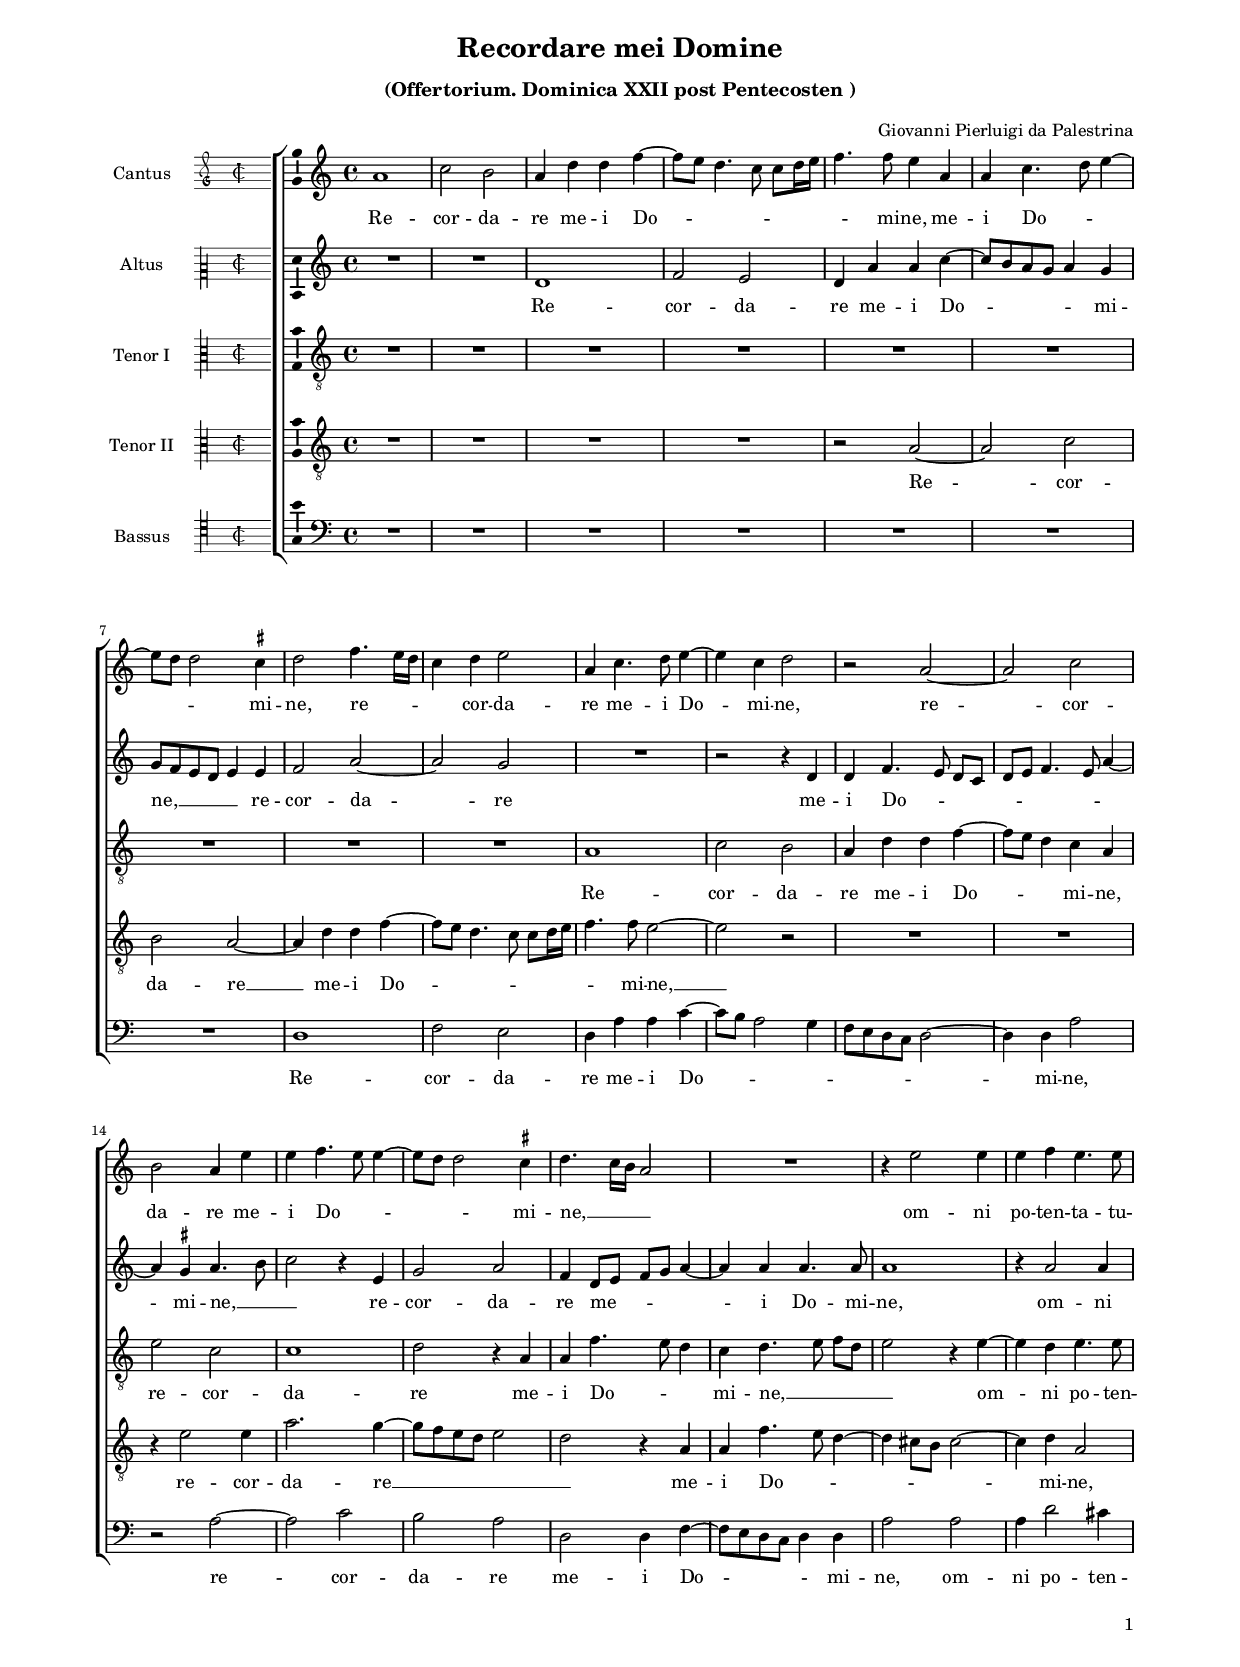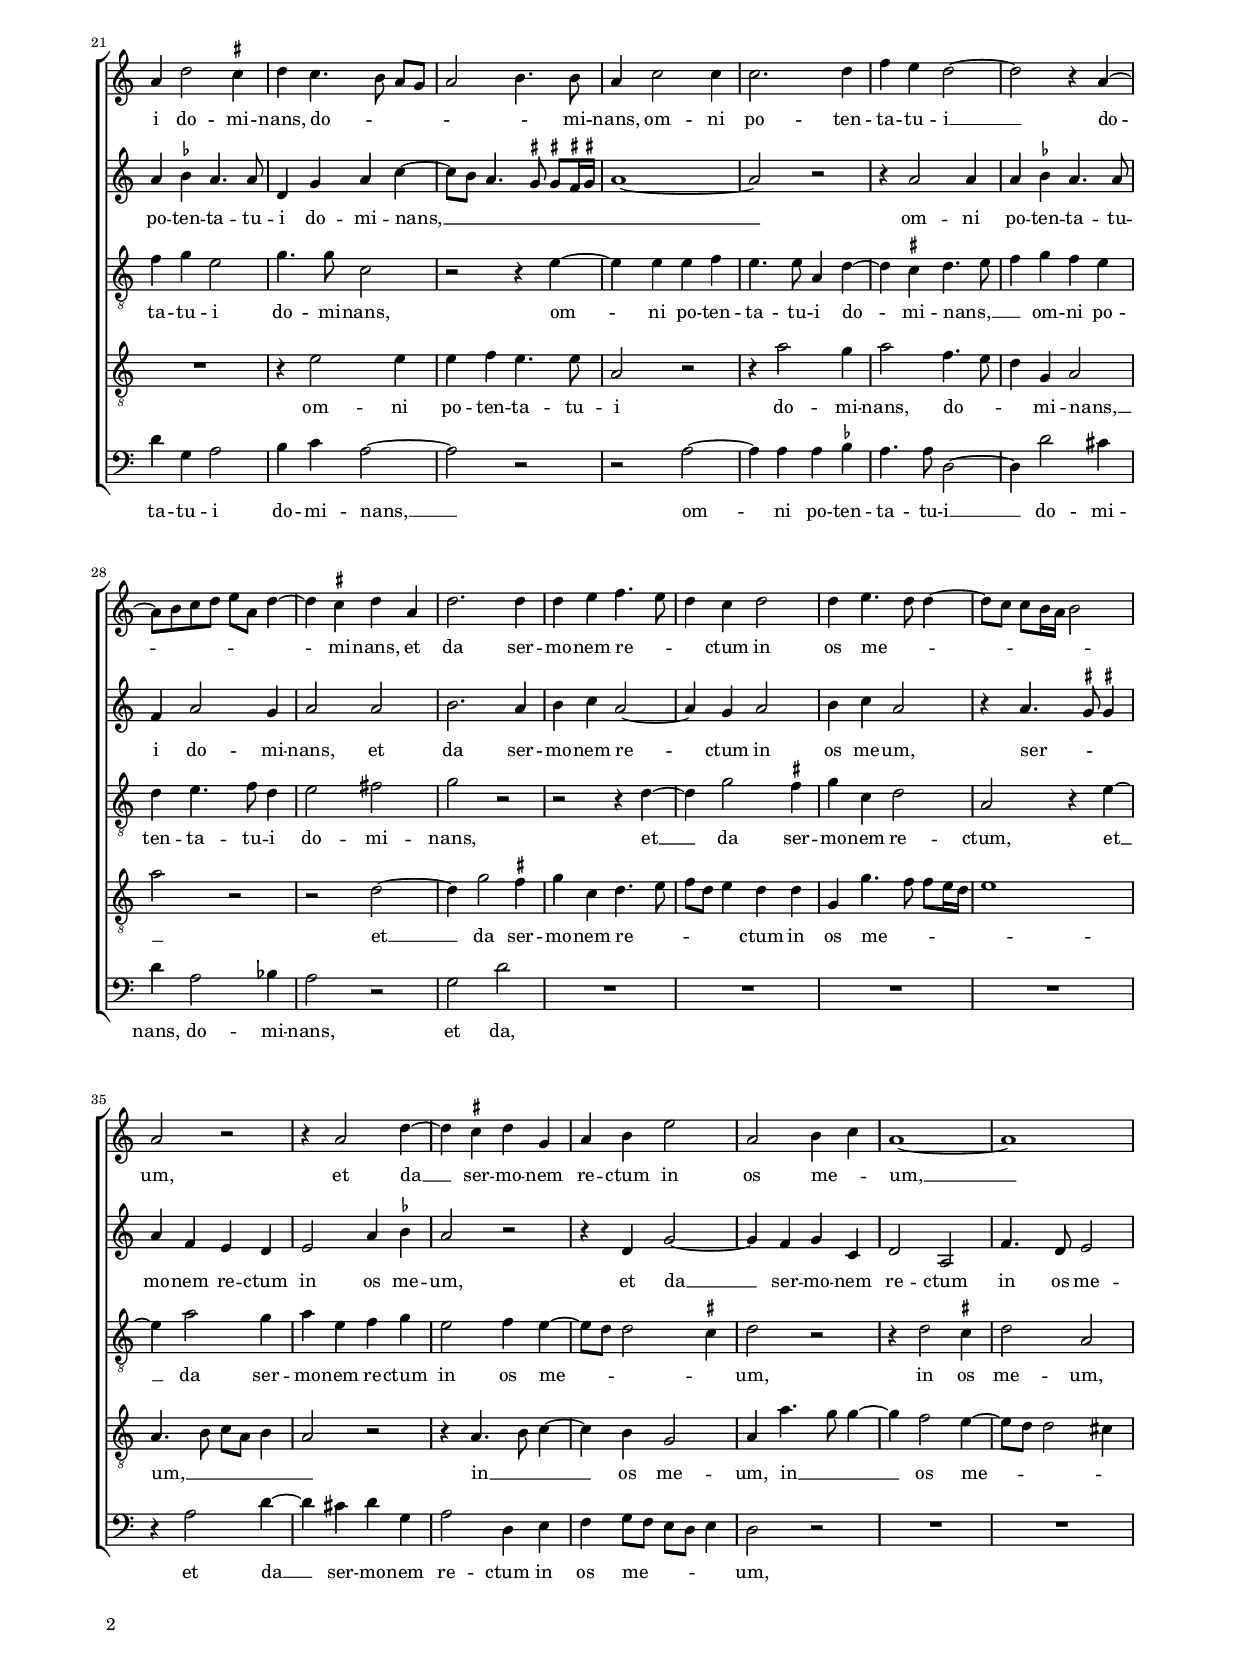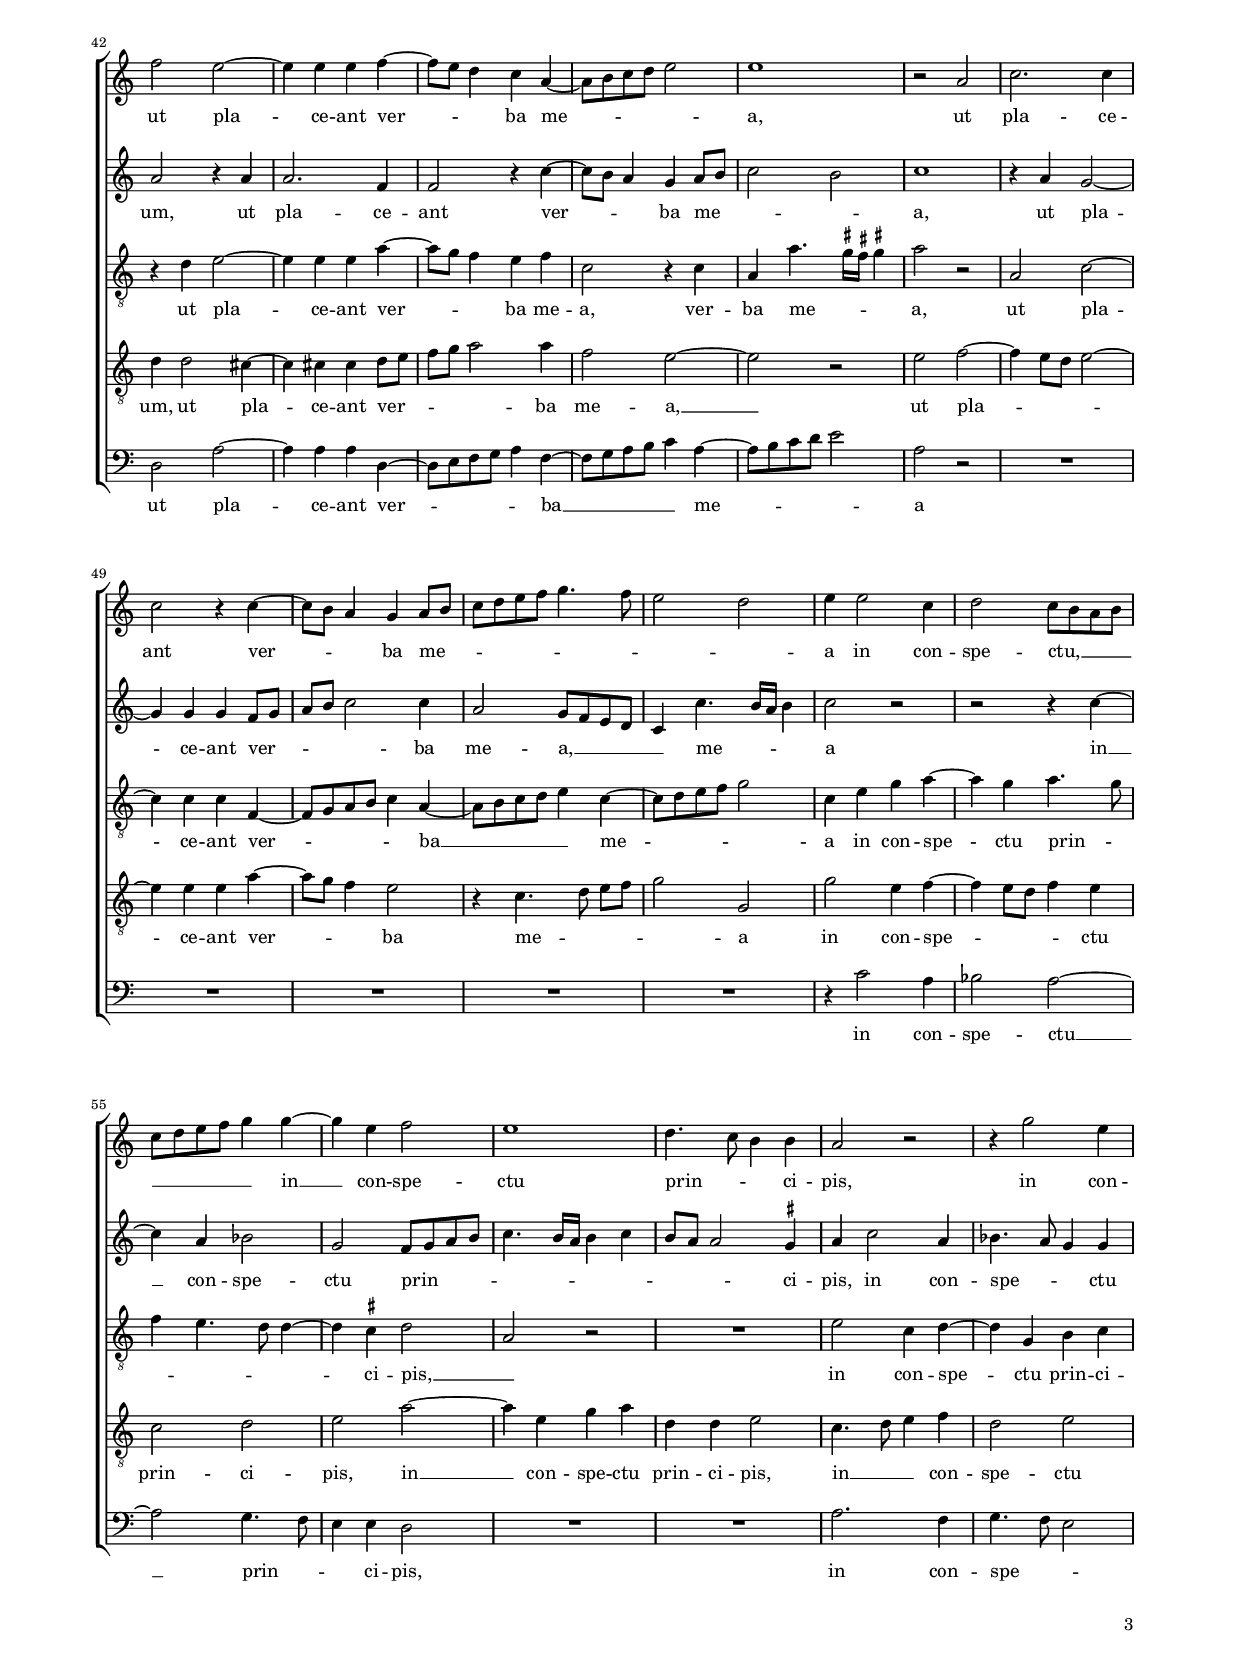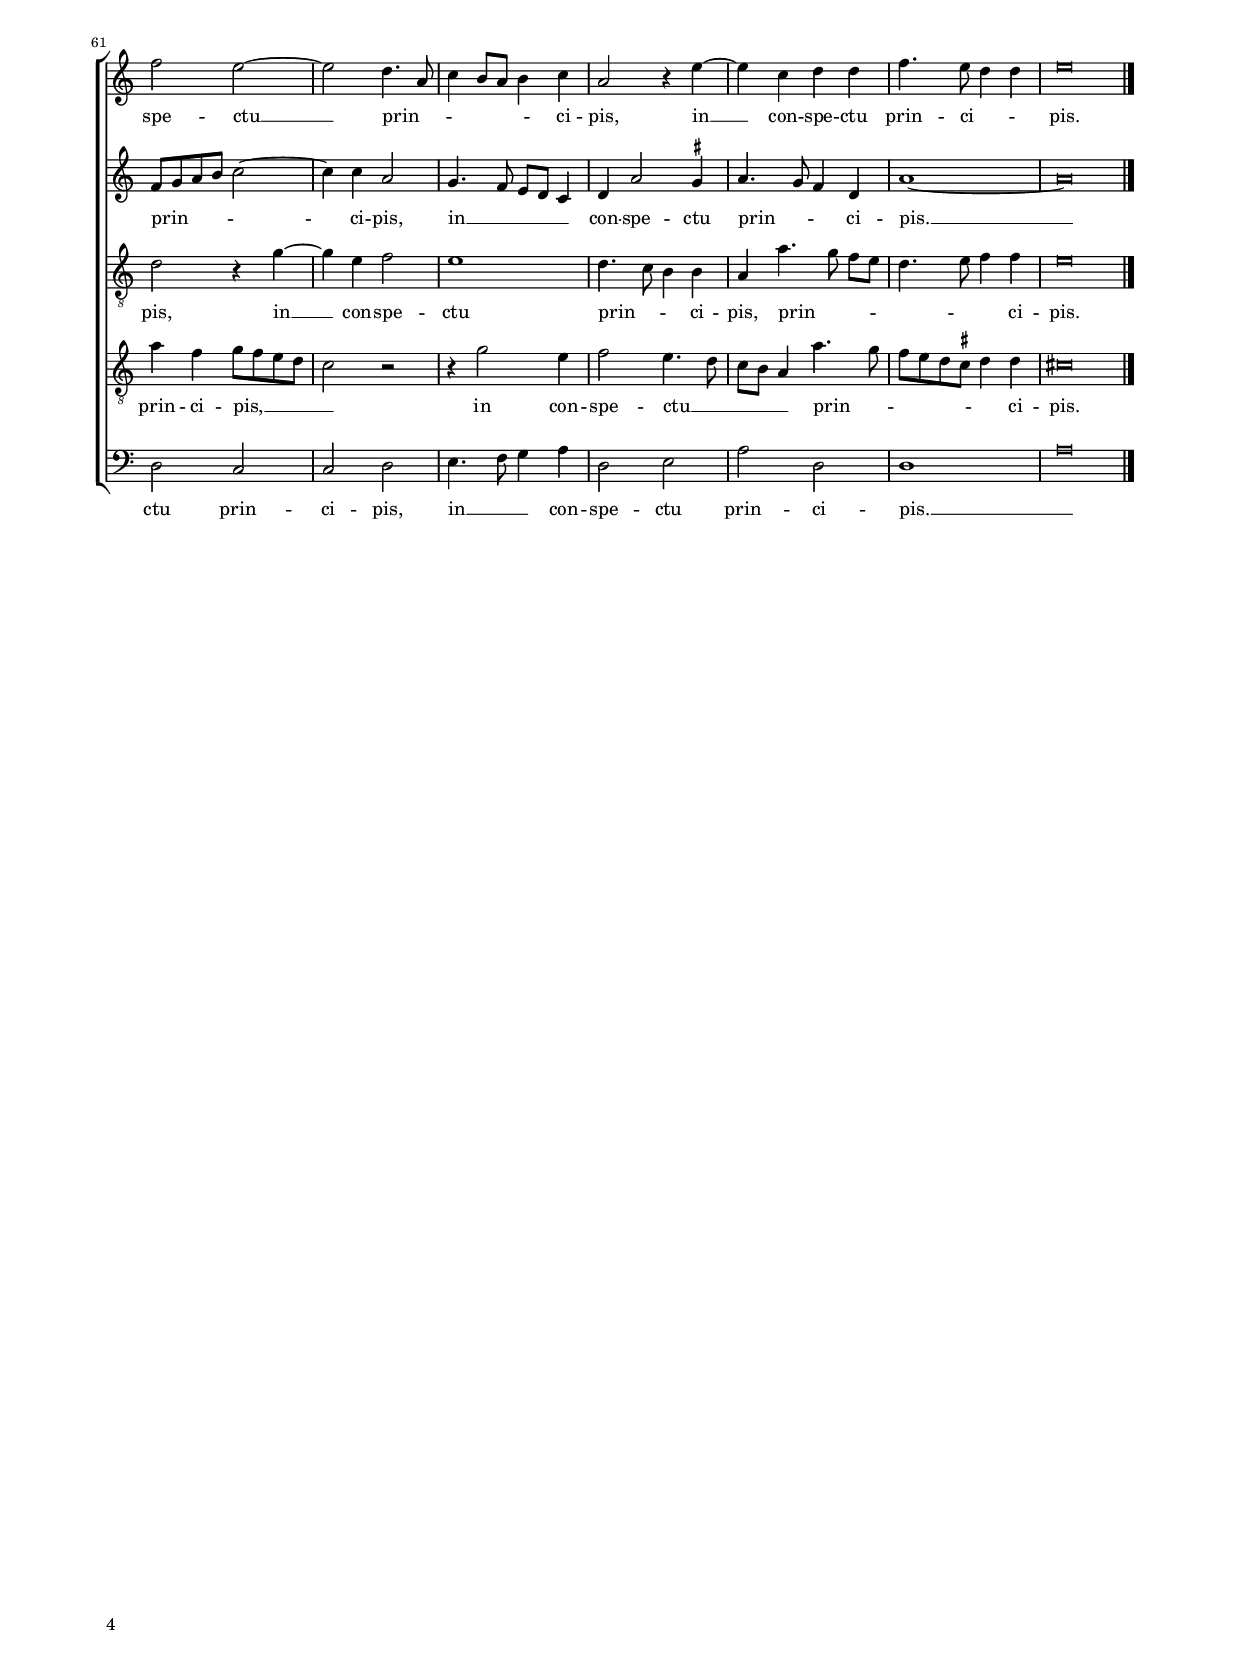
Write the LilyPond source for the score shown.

\header
{
  title="Recordare mei Domine"
  subtitle=\markup { \column { \vspace #0.5 "(Offertorium. Dominica XXII post Pentecosten )" \transparent "x" } }
  composer="Giovanni Pierluigi da Palestrina"
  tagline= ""
}

\version "2.24.1"
\language deutsch
#(set-global-staff-size 15)
% #(set-default-paper-size "letter")
#(ly:set-option 'point-and-click #f)




	ficta = { \once \set suggestAccidentals = ##t }

	forget = #(define-music-function (music) (ly:music?) #{
		\accidentalStyle forget
		$music
		\accidentalStyle default
		#})

    
\paper
	{
	top-margin = 1.6 \cm
	bottom-margin = 1 \cm
	left-margin = 1.8 \cm
	right-margin = 1.8 \cm
	ragged-bottom = ##f
	ragged-last-bottom = ##t
	print-page-number = ##f
	system-system-spacing = #'((basic-distance . 17) (minimum-distance . 14) (padding . 5) (strechability . 150))
	oddFooterMarkup=\markup   \fill-line { "" \fromproperty #'page:page-number-string }
	evenFooterMarkup=\markup  \fill-line { \fromproperty #'page:page-number-string "" }
	last-bottom-spacing = #'((basic-distance . 12) (minimum-distance . 7) (padding . 4))
%	systems-per-page = 3
%   page-count = 3
%	min-systems-per-page = 3
%	print-all-headers = ##t
%	print-first-page-number = ##t
%	first-page-number = 1
	}

	
global = {
	\key c \major
	\time 4/4
	\set Score.tempoHideNote = ##t
	\tempo 4 = 100
	\skip 1*66
	\set Score.measureLength = #(ly:make-moment 2/1)
	\skip 1*2 \bar "|."
	}
    

incipitcantus = \relative c' {
    \time 2/2
    \clef "petrucci-g2"
    \key c \major
    }
    
incipitcantusVoice = <<
    \new MensuralVoice <<
        { s1 \noBreak }
        \incipitcantus
    >>
    >>
    
    
incipitaltus = \relative c' {
    \time 2/2
    \clef "petrucci-c2"
    \key c \major
    s4 \bar ""
    }
    
incipitaltusVoice = <<
    \new MensuralVoice <<
        { s1 \noBreak }
        \incipitaltus
    >>
    >>
    
incipittenor = \relative c' {
    \time 2/2
    \clef "petrucci-c3"
    \key c \major
    }
    
incipittenorVoice = <<
    \new MensuralVoice <<
        { s1 \noBreak }
        \incipittenor
    >>
    >>
    
incipitquintus = \relative c' {
    \time 2/2
    \clef "petrucci-c3"
    \key c \major
    }
    
incipitquintusVoice = <<
    \new MensuralVoice <<
        { s1 \noBreak }
        \incipitquintus
    >>
    >>
    
    
incipitbassus= \relative c {
    \time 2/2
    \clef "petrucci-c4"
    \key c \major
    }
    
incipitbassusVoice = <<
    \new MensuralVoice <<
        { s1 \noBreak }
        \incipitbassus
    >>
    >>


cantus =  \relative c''
	{
	a1
	c2 h
	a4 d d f~
	f8 e d4. c8 c[ d16 e]
%5
	f4. f8 e4 a, |
	a4 c4. d8 e4~
	e8 d d2 \ficta cis4
	d2 f4. e16 d
	c4 d e2
%10
	a,4 c4. d8 e4~ |
	e4 c d2
	r2 a~
	a2 c
	h2 a4 e'
%15
	e4 f4. e8 e4~ |
	e8 d d2 \ficta cis4
	d4. c16 h a2
	R1
	r4 e'2 e4
%20
    e4 f e4. e8 | \pageBreak
	a,4 d2 \ficta cis4
	d4 c4. h8 a[ g]
	a2 h4. h8
	a4 c2 c4
%25
	c2. d4 |
	f4 e d2~
	d2 r4 a~ \break \noPageBreak
	a8 h c d e a, d4~
	d4 \ficta cis d a
%30
	d2. d4 |
	d4 e f4. e8
	d4 c d2
	d4 e4. d8 d4~
    d8 c c[ h16 a] h2 \break \noPageBreak
%35
	a2 r |
	r4 a2 d4~
	d4 \ficta cis d g,
	a4 h e2
	a,2 h4 c
%40
	a1~ |
    a1 \pageBreak
	f'2 e~
	e4 e e f~
	f8 e d4 c a~
%45
	a8 h c d e2 |
	e1
	r2 a,
    c2. c4 \break \noPageBreak
	c2 r4 c~
%50
	c8 h a4 g a8 h |
	c8 d e f g4. f8
	e2 d
	e4 e2 c4
    d2 c8 h a h \break \noPageBreak
%55
	c8 d e f g4 g~ |
	g4 e f2
	e1
	d4. c8 h4 h
	a2 r
%60
    r4 g'2 e4 | \pageBreak
	f2 e~
	e2 d4. a8
	c4 h8 a h4 c
	a2 r4 e'~
%65
	e4 c d d |
	f4. e8 d4 d
	e\breve |
	}


altus =  \relative c'
	{
	R1
	R1
	d1
	f2 e
%5
	d4 a' a c~ |
	c8 h a g a4 g
	g8 f e d e4 e
	f2 a~
	a2 g
%10
	R1 |
	r2 r4 d
	d4 f4. e8 d[ c]
	d8 e f4. e8 a4~
	a4 \ficta gis a4. h8
%15
	c2 r4 e, |
	g2 a
	f4 d8 e f g a4~
	a4 a a4. a8
	a1
%20
	r4 a2 a4 |
	a4 \ficta b a4. a8
	d,4 g a c~
	c8 h a4. \ficta gis8 \ficta gis![ \ficta fis16 \ficta gis!]
	a1~
%25
	a2 r |
	r4 a2 a4
	a4 \ficta b a4. a8
	f4 a2 g4
	a2 a
%30
	h2. a4 |
	h4 c a2~
	a4 g a2
	h4 c a2
	r4 a4. \ficta gis8 \ficta gis!4
%35
	a4 f e d |
	e2 a4 \ficta b
	a2 r
	r4 d, g2~
	g4 f g c,
%40
	d2 a |
	f'4. d8 e2
	a2 r4 a
	a2. f4
	f2 r4 c'~
%45
	c8 h a4 g a8 h |
	c2 h
	c1
	r4 a g2~
	g4 g g f8 g
%50
	a8 h c2 c4 |
	a2 g8 f e d
	c4 c'4. h16 a h4
	c2 r
	r2 r4 c~
%55
	c4 a b2 |
	g2 f8 g a h
	c4. h16 a h4 c
	h8 a a2 \ficta gis4
	a4 c2 a4
%60
	b4. a8 g4 g |
	f8 g a h c2~
	c4 c a2
	g4. f8 e d c4
	d4 a'2 \ficta gis4
%65
	a4. g8 f4 d |
	a'1~
	a\breve |
	}


tenor =  \relative c'
	{
	R1
	R1
	R1
	R1
%5
	R1 |
	R1
	R1
	R1
	R1
%10
	a1 |
	c2 h
	a4 d d f~
	f8 e d4 c a
	e'2 c
%15
	c1 |
	d2 r4 a
	a4 f'4. e8 d4
	c4 d4. e8 f[ d]
	e2 r4 e~
%20
	e4 d e4. e8 |
	f4 g e2
	g4. g8 c,2
	r2 r4 e~
	e4 e e f
%25
	e4. e8 a,4 d~ |
	d4 \ficta cis d4. e8
	f4 g f e
	d4 e4. f8 d4
	e2 fis
%30
	g2 r |
	r2 r4 d~
	d4 g2 \ficta fis4
	g4 c, d2
	a2 r4 e'~
%35
	e4 a2 g4 |
	a4 e f g
	e2 f4 e~
	e8 d d2 \ficta cis4
	d2 r
%40
	r4 d2 \ficta cis4 |
	d2 a
	r4 d e2~
	e4 e e a~
	a8 g f4 e f
%45
	c2 r4 c |
	a4 a'4. \ficta gis16 \ficta fis \ficta gis!4
	a2 r
	a,2 c~
	c4 c c f,~
%50
	f8 g a h c4 a~ |
	a8 h c d e4 c~
	c8 d e f g2
	c,4 e g a~
	a4 g a4. g8
%55
	f4 e4. d8 d4~ |
	d4 \ficta cis d2
	a2 r
	R1
	e'2 c4 d~
%60
	d4 g, h c |
	d2 r4 g~
	g4 e f2
	e1
	d4. c8 h4 h
%65
	a4 a'4. g8 f[ e] |
	d4. e8 f4 f
	e\breve |
	}


quintus  =  \relative c'
	{
	R1
	R1
	R1
	R1
%5
	r2 a~ |
	a2 c
	h2 a~
	a4 d d f~
	f8 e d4. c8 c[ d16 e]
%10
	f4. f8 e2~ |
	e2 r
	R1
	R1
	r4 e2 e4
%15
	a2. g4~ |
	g8 f e d e2
	d2 r4 a
	a4 f'4. e8 d4~
	d4 cis8 h cis2~
%20
	cis4 d a2 |
	R1
	r4 e'2 e4
	e4 f e4. e8
	a,2 r
%25
	r4 a'2 g4 |
	a2 f4. e8
	d4 g, a2
	a'2 r
	r2 d,~
%30
	d4 g2 \ficta fis4 |
	g4 c, d4. e8
	f8 d e4 d d
	g,4 g'4. f8 f[ e16 d]
	e1
%35
	a,4. h8 c a h4 |
	a2 r
	r4 a4. h8 c4~
	c4 h g2
	a4 a'4. g8 g4~
%40
	g4 f2 e4~ |
	e8 d d2 cis4
	d4 d2 cis4~
	cis4 cis cis d8 e
	f8 g a2 a4
%45
	f2 e~ |
	e2 r
	e2 f~
	f4 e8 d e2~
	e4 e e a~
%50
	a8 g f4 e2 |
	r4 c4. d8 e[ f]
	g2 g,
	g'2 e4 f~
	f4 e8 d f4 e
%55
	c2 d |
	e2 a~
	a4 e g a
	d,4 d e2
	c4. d8 e4 f
%60
	d2 e |
	a4 f g8 f e d
	c2 r
	r4 g'2 e4
	f2 e4. d8
%65
	c8 h a4 a'4. g8 |
	f8 e d \ficta cis d4 d
	cis\breve |
	}


bassus  =  \relative c
	{
	R1
	R1
	R1
	R1
%5
	R1 |
	R1
	R1
	d1
	f2 e
%10
	d4 a' a c~ |
	c8 h a2 g4
	f8 e d c d2~
	d4 d a'2
	r2 a~
%15
	a2 c |
	h2 a
	d,2 d4 f~
	f8 e d c d4 d
	a'2 a
%20
	a4 d2 cis4 |
	d4 g, a2
	h4 c a2~
	a2 r
	r2 a~
%25
	a4 a a \ficta b |
	a4. a8 d,2~
	d4 d'2 cis4
	d4 a2 b4
	a2 r
%30
	g2 d' |
	R1
	R1
	R1
	R1
%35
	r4 a2 d4~ |
	d4 cis d g,
	a2 d,4 e
	f4 g8 f e d e4
	d2 r
%40
	R1 |
	R1
	d2 a'~
	a4 a a d,~
	d8 e f g a4 f~
%45
	f8 g a h c4 a~ |
	a8 h c d e2
	a,2 r
	R1
	R1
%50
	R1 |
	R1
	R1
	r4 c2 a4
	b2 a~
%55
	a2 g4. f8 |
	e4 e d2
	R1
	R1
	a'2. f4
%60
	g4. f8 e2 |
	d2 c
	c2 d
	e4. f8 g4 a
	d,2 e
%65
	a2 d, |
	d1
	a'\breve |
	}


lyricscantus = \lyricmode {
    Re -- cor -- da -- re me -- i Do -- _ _ _ _ _ _ _ mi -- ne,
    me -- i Do -- _ _ _ _ mi -- ne,
    re -- _ _ _ cor -- da -- re me -- i Do -- mi -- ne,
    re -- cor -- da -- re me -- i Do -- _ _ _ _ mi -- ne, __ _ _ _
    om -- ni po -- ten -- ta -- tu -- i do -- mi -- nans,
    do -- _ _ _ _ _ mi -- nans,
    om -- ni po -- ten -- ta -- tu -- i __ do -- _ _ _ _ _ _ mi -- nans,
    et da ser -- mo -- nem re -- _ _ ctum in os me -- _ _ _ _ _ _ _ um,
    et da __ ser -- mo -- nem re -- ctum in os me -- _ um, __
    ut pla -- ce -- ant ver -- _ _ ba me -- _ _ _ _ a,
    ut pla -- ce -- ant ver -- _ _ ba me -- _ _ _ _ _ _ _ _ _ a
    in con -- spe -- ctu, __ _ _ _ _ _ _ _ _
    in __ con -- spe -- ctu prin -- _ _ ci -- pis,
    in con -- spe -- ctu __ prin -- _ _ _ _ _ ci -- pis,
    in __ con -- spe -- ctu prin -- ci -- _ _ pis.
	}


lyricsaltus = \lyricmode {
    Re -- cor -- da -- re me -- i Do -- _ _ _ _ mi -- ne, __ _ _ _ _
    re -- cor -- da -- re me -- i Do -- _ _ _ _ _ _ _ _ mi -- ne, __ _ _
    re -- cor -- da -- re me -- _ _ _ _ i Do -- mi -- ne,
    om -- ni po -- ten -- ta -- tu -- i do -- mi -- nans, __ _ _ _ _ _ _ _
    om -- ni po -- ten -- ta -- tu -- i do -- mi -- nans,
    et da ser -- mo -- nem re -- ctum in os me -- um,
    ser -- _ _ mo -- nem re -- ctum in os me -- um,
    et da __ ser -- mo -- nem re -- ctum in os me -- um,
    ut pla -- ce -- ant ver -- _ _ ba me -- _ _ _ a,
    ut pla -- ce -- ant ver -- _ _ _ _ ba me -- a, __ _ _ _ _
    me -- _ _ _ a
    in __ con -- spe -- ctu prin -- _ _ _ _ _ _ _ _ _ _ _ ci -- pis,
    in con -- spe -- _ _ ctu prin -- _ _ _ _ ci -- pis,
    in __ _ _ _ _ con -- spe -- ctu prin -- _ _ ci -- pis. __
	}


lyricstenor = \lyricmode {
    Re -- cor -- da -- re me -- i Do -- _ _ mi -- ne,
    re -- cor -- da -- re me -- i Do -- _ _ mi -- ne, __ _ _ _ _
    om -- ni po -- ten -- ta -- tu -- i do -- mi -- nans,
    om -- ni po -- ten -- ta -- tu -- i do -- mi -- nans, __ _ _
    om -- ni po -- ten -- ta -- tu -- i do -- mi -- nans,
    et __ da ser -- mo -- nem re -- ctum,
    et __ da ser -- mo -- nem re -- ctum in os me -- _ _ _ um,
    in os me -- um,
    ut pla -- ce -- ant ver -- _ _ ba me -- a,
    ver -- ba me -- _ _ _ a,
    ut pla -- ce -- ant ver -- _ _ _ _ ba __ _ _ _ _ me -- _ _ _ _ a
    in con -- spe -- ctu prin -- _ _ _ _ _ ci -- pis, __ _
    in con -- spe -- ctu prin -- ci -- pis,
    in __ con -- spe -- ctu prin -- _ _ ci -- pis,
    prin -- _ _ _ _ _ _ ci -- pis.
	}


lyricsquintus = \lyricmode {
    Re -- cor -- da -- re __ me -- i Do -- _ _ _ _ _ _ _ mi -- ne, __
    re -- cor -- da -- re __ _ _ _ _ _ me -- i Do -- _ _ _ _ _ mi -- ne,
    om -- ni po -- ten -- ta -- tu -- i do -- mi -- nans,
    do -- _ _ mi -- nans, __ _
    et __ da ser -- mo -- nem re -- _ _ _ _ ctum in os me -- _ _ _ _ _ um, __ _ _ _ _ _
    in __ _ _ os me -- um,
    in __ _ _ os me -- _ _ _ um,
    ut pla -- ce -- ant ver -- _ _ _ _ ba me -- a, __
    ut pla -- _ _ _ ce -- ant ver -- _ _ ba me -- _ _ _ _ a
    in con -- spe -- _ _ _ ctu prin -- ci -- pis,
    in __ con -- spe -- ctu prin -- ci -- pis,
    in __ _ _ con -- spe -- ctu prin -- ci -- pis, __ _ _ _ _
    in con -- spe -- ctu __ _ _ _ _ prin -- _ _ _ _ _ _ ci -- pis.
	}


lyricsbassus = \lyricmode {
    Re -- cor -- da -- re me -- i Do -- _ _ _ _ _ _ _ _ mi -- ne,
    re -- cor -- da -- re me -- i Do -- _ _ _ _ mi -- ne,
    om -- ni po -- ten -- ta -- tu -- i do -- mi -- nans, __
    om -- ni po -- ten -- ta -- tu -- i __ do -- mi -- nans,
    do -- mi -- nans,
    et da,
    et da __ ser -- mo -- nem re -- ctum in os me -- _ _ _ _ um,
    ut pla -- ce -- ant ver -- _ _ _ _ ba __ _ _ _ _ me -- _ _ _ _ a
    in con -- spe -- ctu __ prin -- _ _ ci -- pis,
    in con -- spe -- _ _ ctu prin -- ci -- pis,
    in __ _ _ con -- spe -- ctu prin -- ci -- pis. __ _
	}


\score
{  
	\transpose c c {
	\new ChoirStaff \with { \override StaffGrouper.staff-staff-spacing.basic-distance = #12 }
	<<

	\new Staff << \global
	\new Voice="v1" {
		\set Staff.instrumentName="Cantus"
		\incipit \incipitcantusVoice
%		\set Staff.instrumentName= "S"
		\set Staff.midiInstrument = "reed organ"
		\clef violin
		\cantus }
	\new Lyrics \lyricsto "v1" {\lyricscantus }
	>>


	\new Staff << \global
	\new Voice="v2" {
		\set Staff.instrumentName="Altus"
		\incipit \incipitaltusVoice
%		\set Staff.instrumentName= "A"
		\set Staff.midiInstrument = "reed organ"
		\clef violin % "G_8"
		\altus}
	\new Lyrics \lyricsto "v2" {\lyricsaltus }
	>>


	\new Staff << \global
	\new Voice="v3" {
		\set Staff.instrumentName="Tenor I"
		\incipit \incipittenorVoice
%		\set Staff.instrumentName= "T"
		\set Staff.midiInstrument = "reed organ"
		\clef "G_8"
		\tenor }
	\new Lyrics \lyricsto "v3" {\lyricstenor }
	>>


	\new Staff << \global
	\new Voice="v5" {
		\set Staff.instrumentName="Tenor II"
		\incipit \incipitquintusVoice
%		\set Staff.instrumentName= "Q"
		\set Staff.midiInstrument = "reed organ"
		\clef "G_8"
		\quintus}
	\new Lyrics \lyricsto "v5" {\lyricsquintus }
	>>


	\new Staff << \global
	\new Voice="v4" {
		\set Staff.instrumentName="Bassus"
		\incipit \incipitbassusVoice
%		\set Staff.instrumentName= "B"
		\set Staff.midiInstrument = "reed organ"
		\clef bass 
		\bassus }
	\new Lyrics \lyricsto "v4" {\lyricsbassus}
	>>

	>>
	} % transpose

	\layout
	{
	indent = 3\cm
    incipit-width = 1.3 \cm
	\context { \Lyrics \override VerticalAxisGroup.nonstaff-relatedstaff-spacing.padding = #1.4 }
%	\context { \Lyrics \override LyricText.font-size = #1 }
	\context { \Staff \override TimeSignature.break-visibility = #end-of-line-invisible }
	\context { \Staff \consists Ambitus_engraver }
	\context { \Score \override BarNumber.padding = #2 }
	\context { \Voice \override NoteHead.style = #'baroque }
	}

\midi
	{    	
	}

}


% EOF
